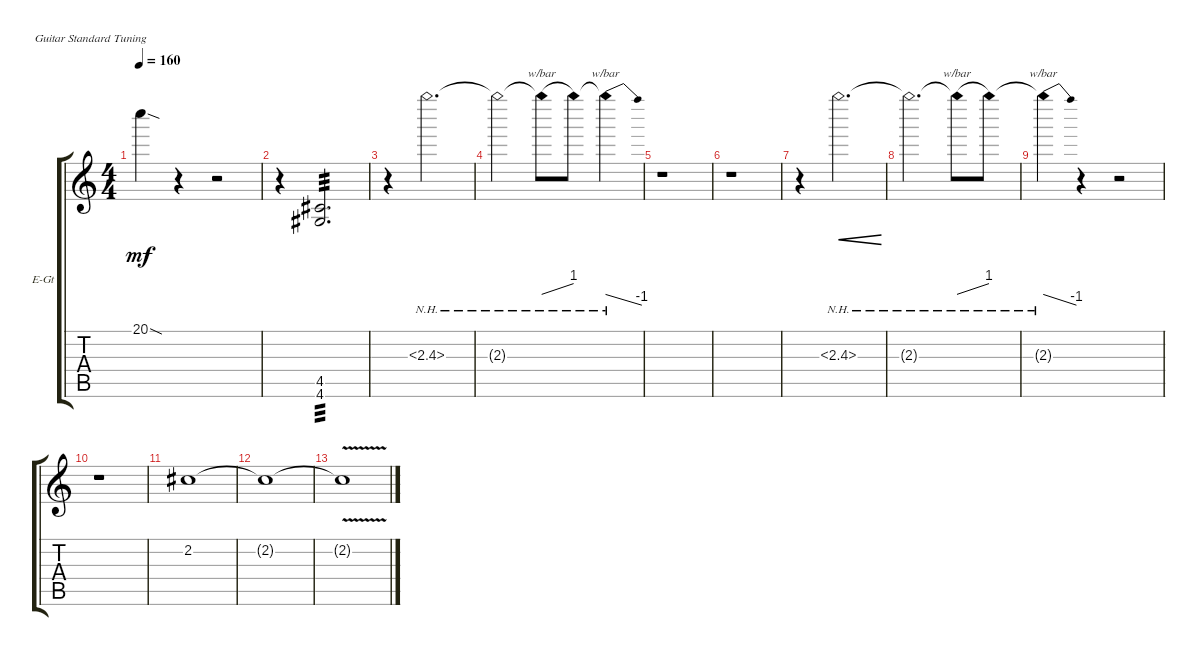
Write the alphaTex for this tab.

\defaultSystemsLayout 4
\bracketExtendMode groupsimilarinstruments
\firstSystemTrackNameOrientation horizontal
\otherSystemsTrackNameOrientation horizontal
\track ("Electric Guitar" "E-Gt") {instrument distortionguitar}
\staff {score tabs}
\tuning (E4 B3 G3 D3 A2 E2)
\ts (4 4)
\tempo 160
\clef g2
\scale
0.333333
\ks c
20.1{sod t}.4{dy mf} r.4 r.2 |
\scale
0.333333 r.4 (4.5 4.6).2{d tp 3} |
\scale
0.333333 r.4 2.3{nh}.2{d} |
\scale
0.333333 2.3{nh t}.2 2.3{nh t}.8{tbe (dive default 0 0 45 4)} 2.3{nh t}.8 2.3{nh t}.4{tbe (dive default 0 0 45 -4)} |
\scale
0.333333 r.1 |
\scale
0.333333 r.1 |
\scale
0.333333 r.4 2.3{nh}.2{d cre} |
\scale
0.333333 2.3{nh t}.2{d} 2.3{nh t}.8{tbe (dive default 0 0 45 4)} 2.3{nh t}.8 |
\scale
0.333333 2.3{nh t}.4{tbe (dive default 0 0 45 -4)} r.4 r.2 |
\scale
0.333333 r.1 |
2.2.1 |
2.2{t}.1 |
2.2{v t}.1
